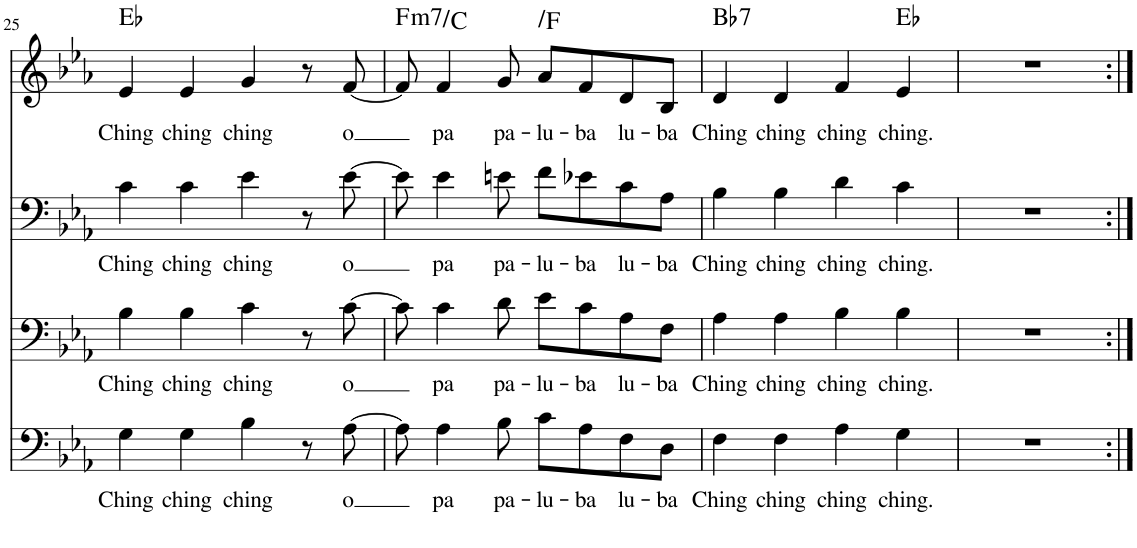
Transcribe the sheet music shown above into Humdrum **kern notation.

**kern	**text	**kern	**text	**kern	**text	**kern	**text	**harte
*part1	*part1	*part1	*part1	*part1	*part1	*part1	*part1	*part1
*staff4	*staff4	*staff3	*staff3	*staff2	*staff2	*staff1	*staff1	*
*I"Piano	*	*	*	*	*	*	*	*
*I'Pno.	*	*	*	*	*	*	*	*
!!LO:PB:g=z
*clefF4	*	*clefF4	*	*clefF4	*	*clefG2	*	*
*k[b-e-a-]	*	*k[b-e-a-]	*	*k[b-e-a-]	*	*k[b-e-a-]	*	*
*M4/4	*	*M4/4	*	*M4/4	*	*M4/4	*	*
=25	=25	=25	=25	=25	=25	=25	=25	=25
!	!LO:LY:b	!	!LO:LY:b	!	!LO:LY:b	!	!LO:LY:b	!
4G\	Ching	4B-\	Ching	4c\	Ching	4e-/	Ching	Eb:maj
!	!LO:LY:b	!	!LO:LY:b	!	!LO:LY:b	!	!LO:LY:b	!
4G\	ching	4B-\	ching	4c\	ching	4e-/	ching	.
!	!LO:LY:b	!	!LO:LY:b	!	!LO:LY:b	!	!LO:LY:b	!
4B-\	ching	4c\	ching	4e-\	ching	4g/	ching	.
8r	.	8r	.	8r	.	8r	.	.
!	!LO:LY:b	!	!LO:LY:b	!	!LO:LY:b	!	!LO:LY:b	!
[8A-\	o	[8c\	o	[8e-\	o	[8f/	o	.
=26	=26	=26	=26	=26	=26	=26	=26	=26
!	!	!	!	!	!	!	!	!LO:H:kt=m7
8A-\]	.	8c\]	.	8e-\]	.	8f/]	.	F:min7/5
!	!LO:LY:b	!	!LO:LY:b	!	!LO:LY:b	!	!LO:LY:b	!
4A-\	pa	4c\	pa	4e-\	pa	4f/	pa	.
!	!LO:LY:b	!	!LO:LY:b	!	!LO:LY:b	!	!LO:LY:b	!
8B-\	pa-	8d\	pa-	8en\	pa-	8g/	pa-	.
!	!LO:LY:b	!	!LO:LY:b	!	!LO:LY:b	!	!LO:LY:b	!LO:H:kt=N.C.
8c\L	-lu-	8e-\L	-lu-	8f\L	-lu-	8a-/L	-lu-	N
!	!LO:LY:b	!	!LO:LY:b	!	!LO:LY:b	!	!LO:LY:b	!
8A-\	-ba	8c\	-ba	8e-X\	-ba	8f/	-ba	.
!	!LO:LY:b	!	!LO:LY:b	!	!LO:LY:b	!	!LO:LY:b	!
8F\	lu-	8A-\	lu-	8c\	lu-	8d/	lu-	.
!	!LO:LY:b	!	!LO:LY:b	!	!LO:LY:b	!	!LO:LY:b	!
8D\J	-ba	8F\J	-ba	8A-\J	-ba	8B-/J	-ba	.
=27	=27	=27	=27	=27	=27	=27	=27	=27
!	!LO:LY:b	!	!LO:LY:b	!	!LO:LY:b	!	!LO:LY:b	!LO:H:kt=7
4F\	Ching	4A-\	Ching	4B-\	Ching	4d/	Ching	Bb:7
!	!LO:LY:b	!	!LO:LY:b	!	!LO:LY:b	!	!LO:LY:b	!
4F\	ching	4A-\	ching	4B-\	ching	4d/	ching	.
!	!LO:LY:b	!	!LO:LY:b	!	!LO:LY:b	!	!LO:LY:b	!
4A-\	ching	4B-\	ching	4d\	ching	4f/	ching	.
!	!LO:LY:b	!	!LO:LY:b	!	!LO:LY:b	!	!LO:LY:b	!
4G\	ching.	4B-\	ching.	4c\	ching.	4e-/	ching.	Eb:maj
=28	=28	=28	=28	=28	=28	=28	=28	=28
1r	.	1r	.	1r	.	1r	.	.
=:|!	=:|!	=:|!	=:|!	=:|!	=:|!	=:|!	=:|!	=:|!
*-	*-	*-	*-	*-	*-	*-	*-	*-
